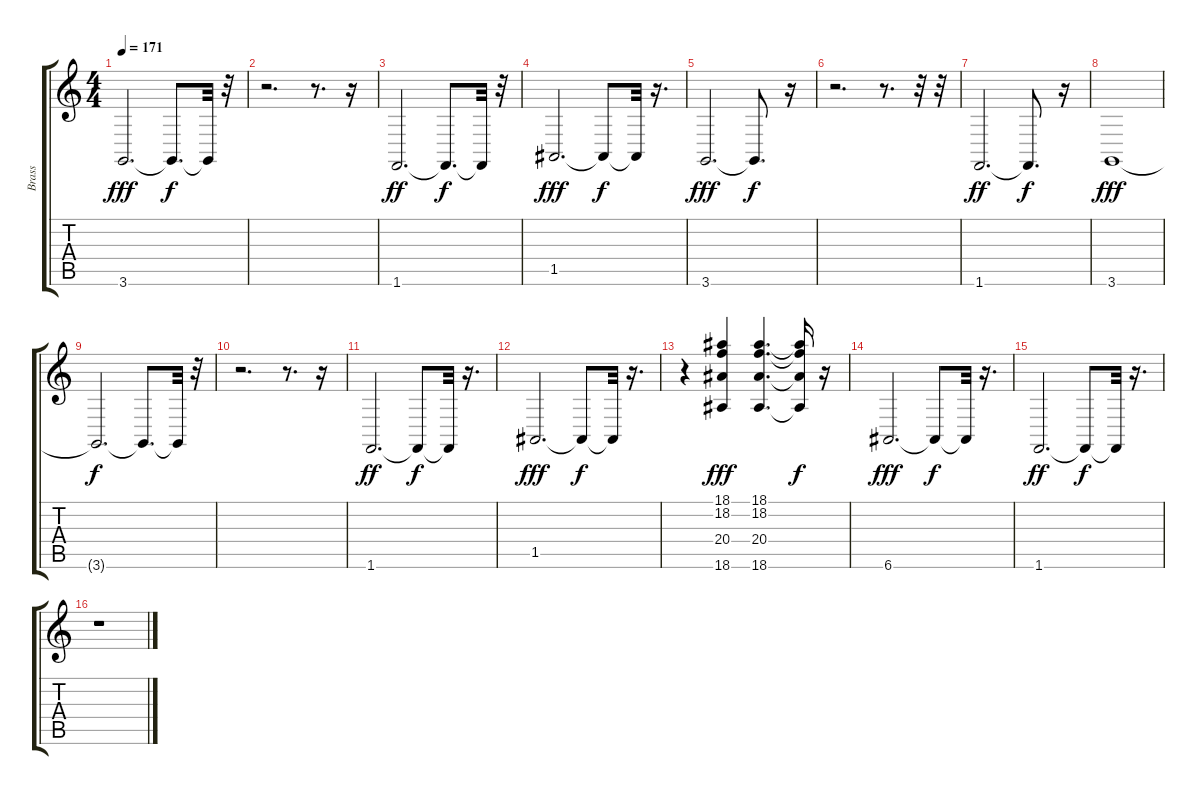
\track ("Brass" "Brass") {instrument brasssection}
\staff {score tabs}
\tuning (E4 B3 G3 D3 A2 E2) {hide}
\ts (4 4)
\tempo 171
\clef g2
\ks c
3.6.2{d dy fff} 3.6{t}.8{d dy f} 3.6{t}.32 r.32 |
r.2{d} r.8{d} r.16 |
1.6.2{d dy ff} 1.6{t}.8{d dy f} 1.6{t}.32 r.32 |
1.5.2{d dy fff} 1.5{t}.8{dy f} 1.5{t}.32 r.16{d} |
3.6.2{d dy fff} 3.6{t}.8{d dy f} r.16 |
r.2{d} r.8{d} r.32 r.32 |
1.6.2{d dy ff} 1.6{t}.8{d dy f} r.16 |
3.6.1{dy fff} |
3.6{t}.2{d dy f} 3.6{t}.8{d} 3.6{t}.32 r.32 |
r.2{d} r.8{d} r.16 |
1.6.2{d dy ff} 1.6{t}.8{dy f} 1.6{t}.32 r.16{d} |
1.5.2{d dy fff} 1.5{t}.8{dy f} 1.5{t}.32 r.16{d} |
r.4 (18.1 18.2 20.4 18.6).4{dy fff volume 15} (18.1 18.2 20.4 18.6).4{d} (18.1{t} 18.2{t} 20.4{t} 18.6{t}).16{dy f} r.16 |
6.6.2{d dy fff volume 12} 6.6{t}.8{dy f} 6.6{t}.32 r.16{d} |
1.6.2{d dy ff} 1.6{t}.8{dy f} 1.6{t}.32 r.16{d} |
r.1
